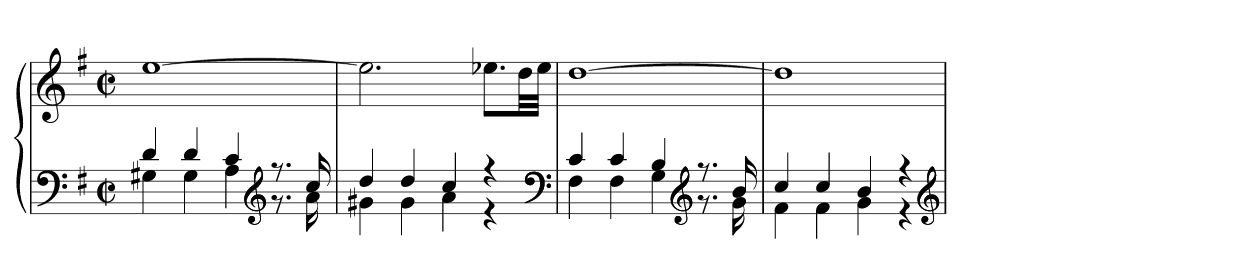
**kern	**kern
*part1	*part1
*staff2	*staff1
*clefF4	*clefG2
*k[f#]	*k[f#]
*G:	*G:
*M2/2	*M2/2
*met(c|)	*met(c|)
=	=
*^	*
4d	4G#X	[1ee
4d	4G#	.
4c	4A	.
*clefG2	*	*
8.r	8.r	.
16cc	16a	.
=93	=93	=93
4dd	4g#X	2.ee]
4dd	4g#	.
4cc	4a	.
4r	4r	8.ee-XL
.	.	32ddLL
.	.	32ee-JJJ
*clefF4	*	*
=94	=94	=94
4c	4F#	[1dd
4c	4F#	.
4B	4G	.
*clefG2	*	*
8.r	8.r	.
16b	16g	.
=95	=95	=95
4cc	4f#	1dd]
4cc	4f#	.
4b	4g	.
4r	4r	.
*v	*v	*
*clefG2	*
=	=
*-	*-
